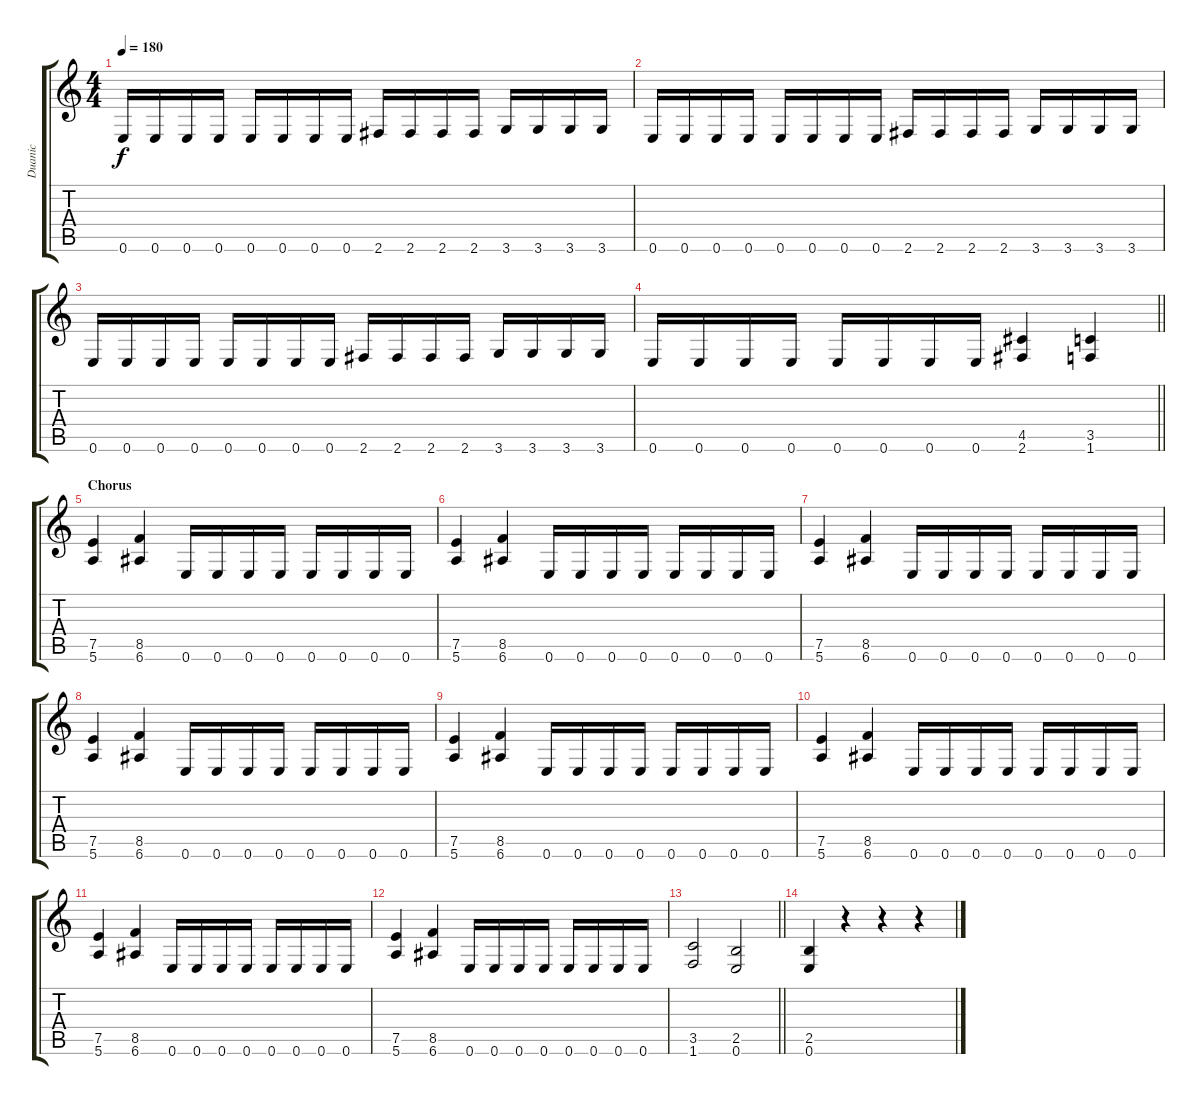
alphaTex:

\track ("Duanic" "Duanic") {instrument distortionguitar}
\staff {score tabs}
\tuning (E4 B3 G3 D3 A2 E2) {hide}
\ts (4 4)
\tempo 180
\clef g2
\ks c
0.6.16{dy f} 0.6.16 0.6.16 0.6.16 0.6.16 0.6.16 0.6.16 0.6.16 2.6.16 2.6.16 2.6.16 2.6.16 3.6.16 3.6.16 3.6.16 3.6.16 |
0.6.16 0.6.16 0.6.16 0.6.16 0.6.16 0.6.16 0.6.16 0.6.16 2.6.16 2.6.16 2.6.16 2.6.16 3.6.16 3.6.16 3.6.16 3.6.16 |
0.6.16 0.6.16 0.6.16 0.6.16 0.6.16 0.6.16 0.6.16 0.6.16 2.6.16 2.6.16 2.6.16 2.6.16 3.6.16 3.6.16 3.6.16 3.6.16 |
\barLineRight lightlight
0.6.16 0.6.16 0.6.16 0.6.16 0.6.16 0.6.16 0.6.16 0.6.16 (4.5 2.6).4 (3.5 1.6).4 |
\section ("" "Chorus")
(7.5 5.6).4 (8.5 6.6).4 0.6.16 0.6.16 0.6.16 0.6.16 0.6.16 0.6.16 0.6.16 0.6.16 |
(7.5 5.6).4 (8.5 6.6).4 0.6.16 0.6.16 0.6.16 0.6.16 0.6.16 0.6.16 0.6.16 0.6.16 |
(7.5 5.6).4 (8.5 6.6).4 0.6.16 0.6.16 0.6.16 0.6.16 0.6.16 0.6.16 0.6.16 0.6.16 |
(7.5 5.6).4 (8.5 6.6).4 0.6.16 0.6.16 0.6.16 0.6.16 0.6.16 0.6.16 0.6.16 0.6.16 |
(7.5 5.6).4 (8.5 6.6).4 0.6.16 0.6.16 0.6.16 0.6.16 0.6.16 0.6.16 0.6.16 0.6.16 |
(7.5 5.6).4 (8.5 6.6).4 0.6.16 0.6.16 0.6.16 0.6.16 0.6.16 0.6.16 0.6.16 0.6.16 |
(7.5 5.6).4 (8.5 6.6).4 0.6.16 0.6.16 0.6.16 0.6.16 0.6.16 0.6.16 0.6.16 0.6.16 |
(7.5 5.6).4 (8.5 6.6).4 0.6.16 0.6.16 0.6.16 0.6.16 0.6.16 0.6.16 0.6.16 0.6.16 |
\barLineRight lightlight
(3.5 1.6).2 (2.5 0.6).2 |
(2.5 0.6).4 r.4 r.4 r.4
